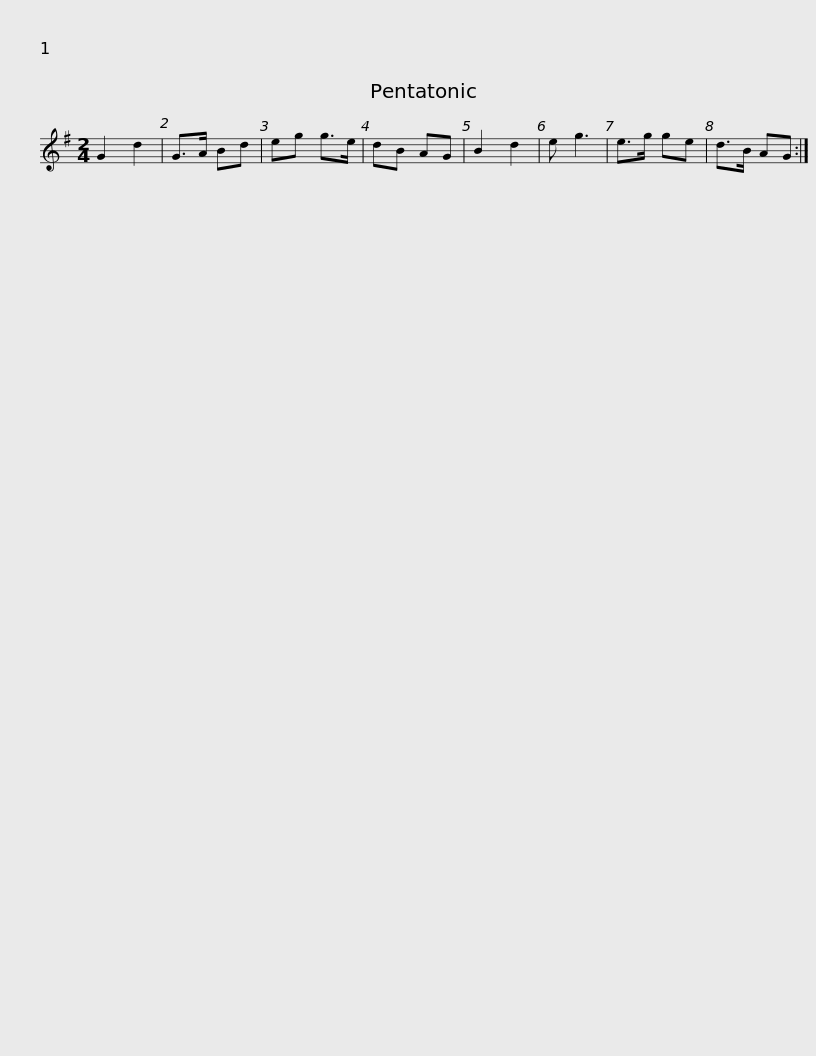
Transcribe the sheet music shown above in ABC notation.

X:1
L:1/8
M:2/4
I:linebreak $
K:G
V:1 treble
V:1
 G2 d2 | G>A Bd | eg g>e | dB AG | B2 d2 | %5
 e g3 | e>g ge | d>B AG :| %8
